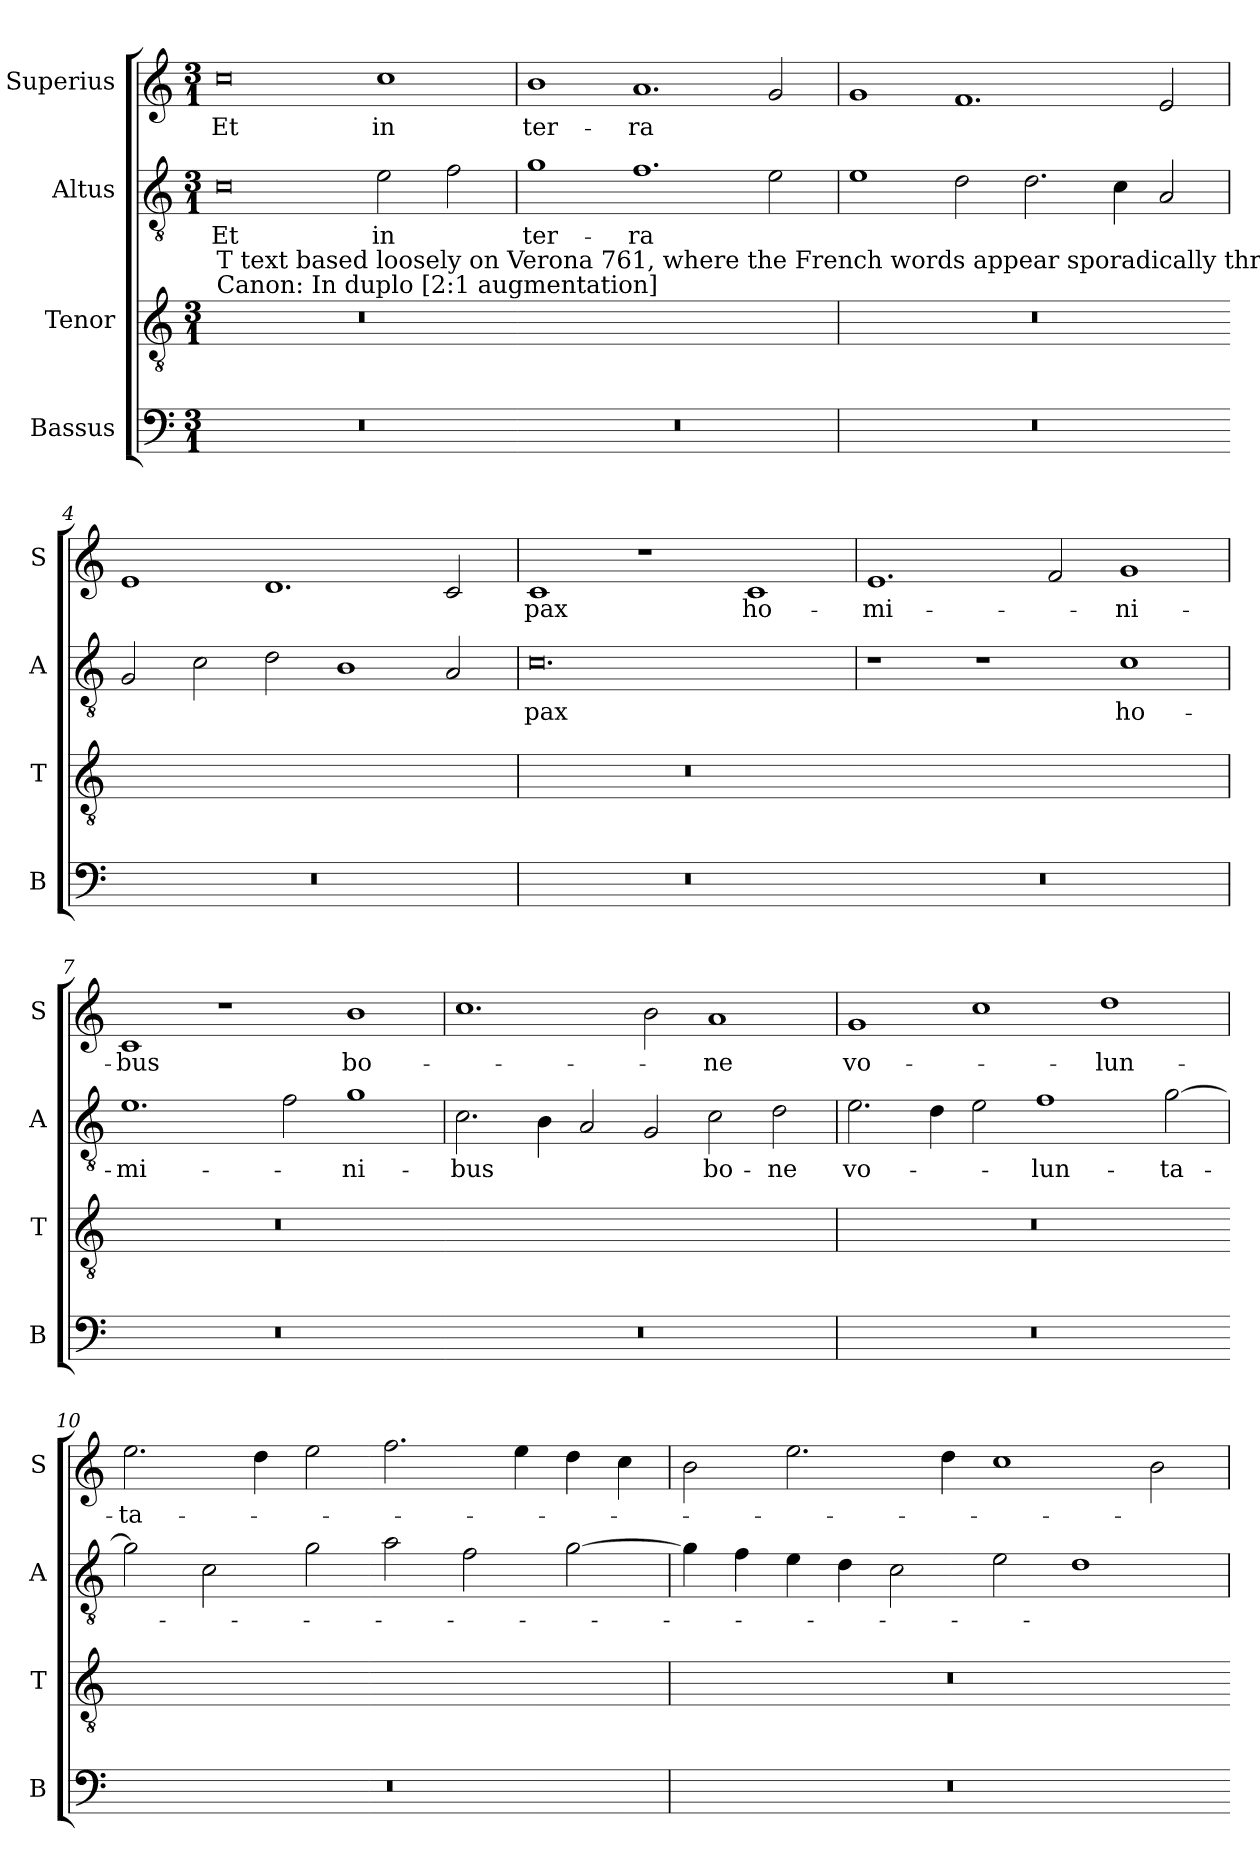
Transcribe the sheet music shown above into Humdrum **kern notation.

**kern	**kern	**kern	**text	**kern	**text
*part4	*part3	*part2	*part2	*part1	*part1
*staff4	*staff3	*staff2	*staff2	*staff1	*staff1
*I"Bassus	*I"Tenor	*I"Altus	*	*I"Superius	*
*I'B	*I'T	*I'A	*	*I'S	*
*clefF4	*clefGv2	*clefGv2	*	*clefG2	*
*k[]	*k[]	*k[]	*	*k[]	*
*M3/1	*M3/1	*M3/1	*	*M3/1	*
=1	=1	=1	=1	=1	=1
!	!LO:TX:a:t=Canon&colon; In duplo [2&colon;1 augmentation]	!	!	!	!
!	!LO:TX:a:t=T text based loosely on Verona 761, where the French words appear sporadically throughout the mass	!	!	!	!
!	!LO:N:vis=1.	!	!	!	!
0.r	0.r	0c	Et	0cc	Et
.	.	2e\	in	1cc	in
.	.	2f\	.	.	.
=2	=2-	=2	=2	=2	=2
!	!LO:N:vis=1.	!	!	!	!
0.r	0.ryy	1g	ter-	1b	ter-
.	.	1.f	-ra	1.a	-ra
.	.	2e\	.	2g/	.
=3	=3	=3	=3	=3	=3
!	!LO:N:vis=1.	!	!	!	!
0.r	0.r	1e	.	1g	.
.	.	2d\	.	1.f	.
.	.	2.d	.	.	.
.	.	4c\	.	.	.
.	.	2A	.	2e/	.
=4	=4-	=4	=4	=4	=4
!	!LO:N:vis=1.	!	!	!	!
0.r	0.ryy	2G/	.	1e	.
.	.	2c\	.	.	.
.	.	2d\	.	1.d	.
.	.	1B	.	.	.
.	.	2A/	.	2c/	.
=5	=5	=5	=5	=5	=5
!	!LO:N:vis=1.	!	!	!	!
0.r	0.r	0.c	pax	1c	pax
.	.	.	.	1r	.
.	.	.	.	1c	ho-
=6	=6-	=6	=6	=6	=6
!	!LO:N:vis=1.	!	!	!	!
0.r	0.ryy	1r	.	1.e	-mi-
.	.	1r	.	.	.
.	.	.	.	2f/	.
.	.	1c	ho-	1g	-ni-
=7	=7	=7	=7	=7	=7
!	!LO:N:vis=1.	!	!	!	!
0.r	0.r	1.e	-mi-	1c	-bus
.	.	.	.	1r	.
.	.	2f\	.	.	.
.	.	1g	-ni-	1b	bo-
=8	=8-	=8	=8	=8	=8
!	!LO:N:vis=1.	!	!	!	!
0.r	0.ryy	2.c\	-bus	1.cc	.
.	.	4B\	.	.	.
.	.	2A/	.	.	.
.	.	2G/	.	2b\	.
.	.	2c\	bo-	1a	-ne
.	.	2d\	-ne	.	.
=9	=9	=9	=9	=9	=9
!	!LO:N:vis=1.	!	!	!	!
0.r	0.r	2.e\	vo-	1g	vo-
.	.	4d\	.	.	.
.	.	2e\	.	1cc	.
.	.	1f	-lun-	.	.
.	.	.	.	1dd	-lun-
.	.	[2g\	-ta-	.	.
=10	=10-	=10	=10	=10	=10
!	!LO:N:vis=1.	!	!	!	!
0.r	0.ryy	2g\]	.	2.ee\	-ta-
.	.	2c\	.	.	.
.	.	.	.	4dd\	.
.	.	2g\	.	2ee\	.
.	.	2a\	.	2.ff\	.
.	.	2f\	.	.	.
.	.	.	.	4ee\	.
.	.	[2g\	.	4dd\	.
.	.	.	.	4cc\	.
=11	=11	=11	=11	=11	=11
!	!LO:N:vis=1.	!	!	!	!
0.r	0.r	4g\]	.	2b\	.
.	.	4f\	.	.	.
.	.	4e\	.	2.ee\	.
.	.	4d\	.	.	.
.	.	2c\	.	.	.
.	.	.	.	4dd\	.
.	.	2e\	.	1cc	.
.	.	1d	.	.	.
.	.	.	.	2b\	.
=	=-	=	=	=	=
*-	*-	*-	*-	*-	*-
